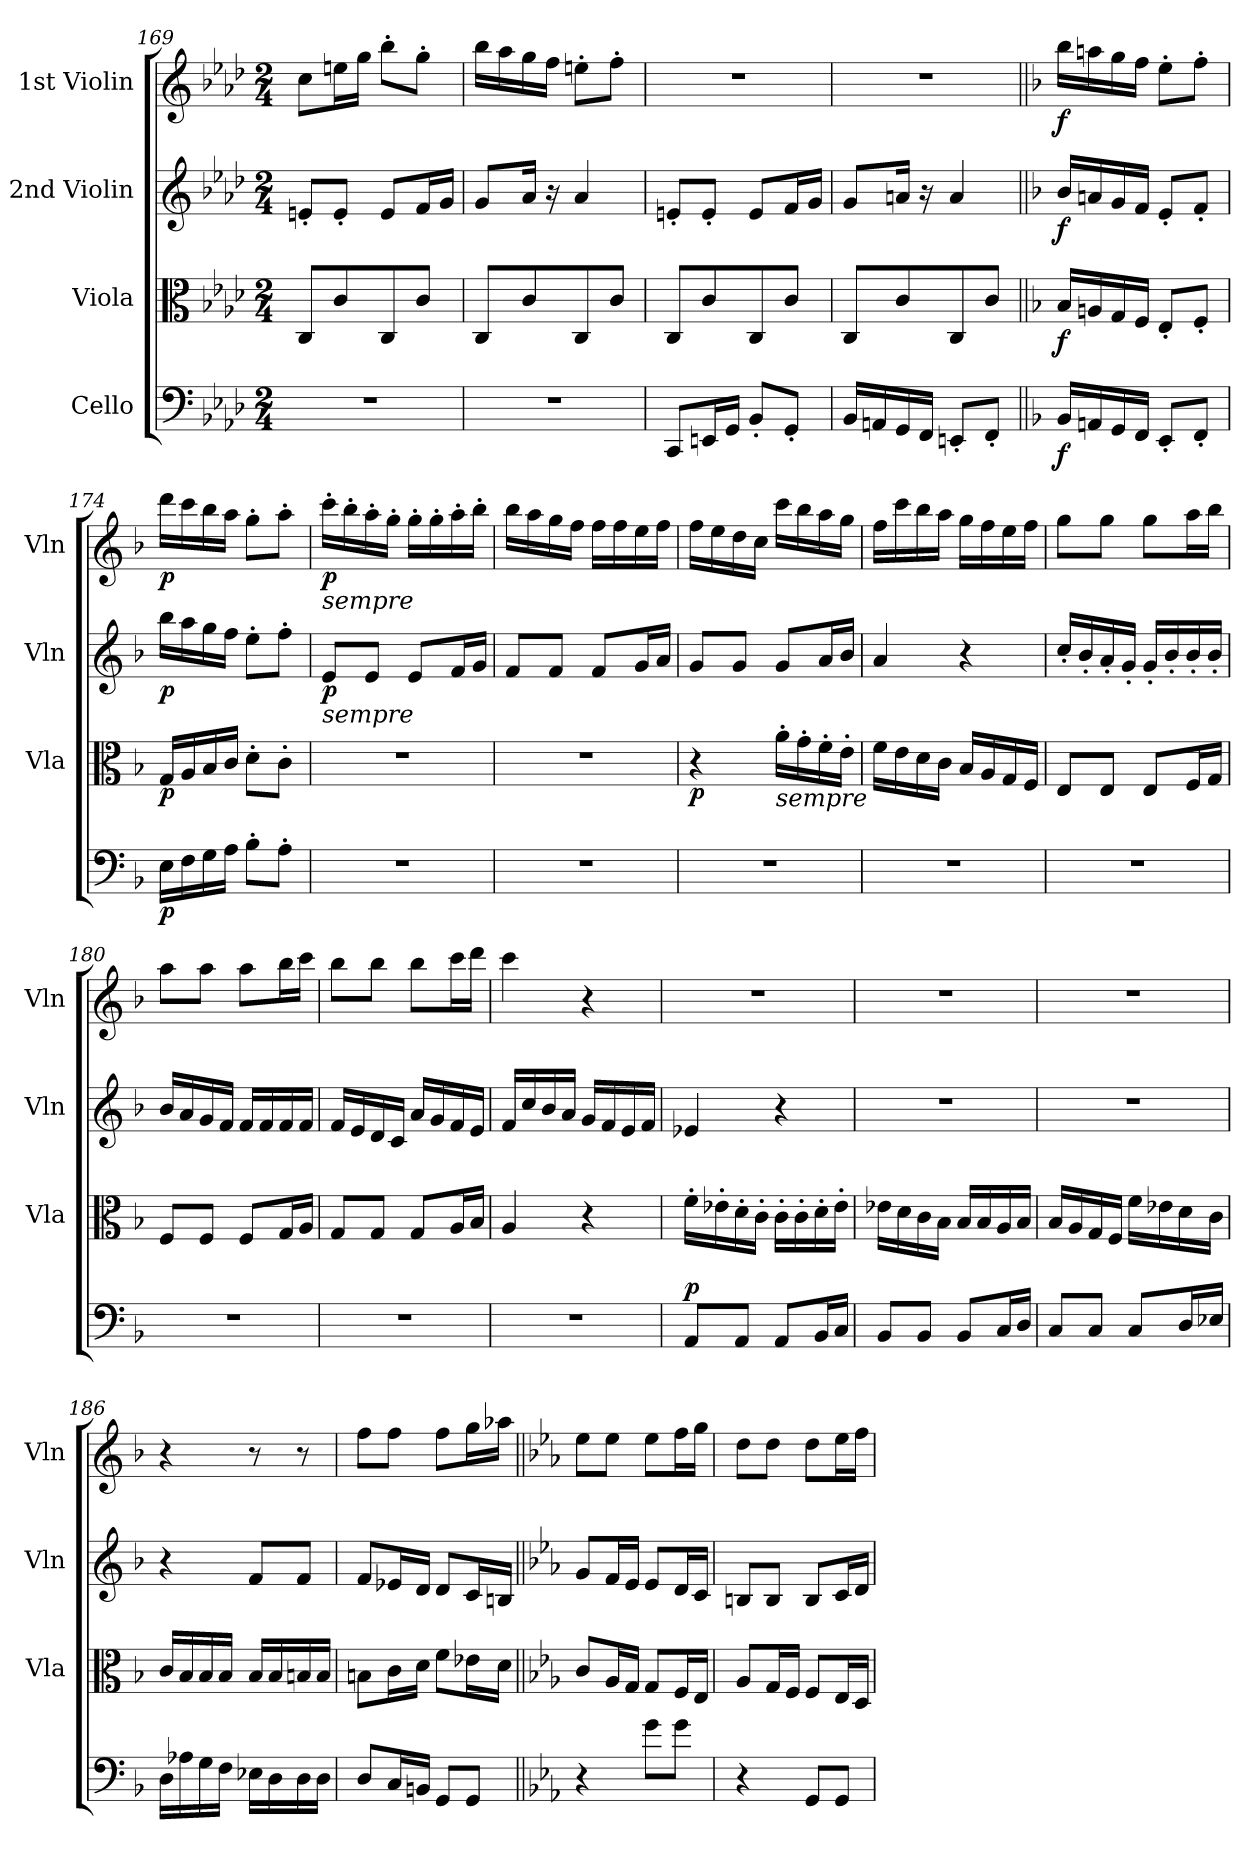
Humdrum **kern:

**kern	**dynam	**kern	**dynam	**kern	**dynam	**kern	**dynam
*part4	*part4	*part3	*part3	*part2	*part2	*part1	*part1
*staff4	*staff4	*staff3	*staff3	*staff2	*staff2	*staff1	*staff1
*I"Cello	*	*I"Viola	*	*I"2nd Violin	*	*I"1st Violin	*
*	*	*I'Vla	*	*I'Vln	*	*I'Vln	*
*clefF4	*	*clefC3	*	*clefG2	*	*clefG2	*
*k[b-e-a-d-]	*	*k[b-e-a-d-]	*	*k[b-e-a-d-]	*	*k[b-e-a-d-]	*
*A-:	*	*A-:	*	*A-:	*	*A-:	*
*M2/4	*	*M2/4	*	*M2/4	*	*M2/4	*
=169	=169	=169	=169	=169	=169	=169	=169
2r	.	8C/L	.	8en'/L	.	8cc\L	.
.	.	8c/	.	8e'/J	.	16een\L	.
.	.	.	.	.	.	16gg\JJ	.
.	.	8C/	.	8e/L	.	8bb-'\L	.
.	.	8c/J	.	16f/L	.	8gg'\J	.
.	.	.	.	16g/JJ	.	.	.
=170	=170	=170	=170	=170	=170	=170	=170
2r	.	8C/L	.	8g/L	.	16bb-\LL	.
.	.	.	.	.	.	16aa-\	.
.	.	8c/	.	16a-/Jk	.	16gg\	.
.	.	.	.	16r	.	16ff\JJ	.
.	.	8C/	.	4a-/	.	8een'\L	.
.	.	8c/J	.	.	.	8ff'\J	.
!!LO:LB:g=z
=171	=171	=171	=171	=171	=171	=171	=171
8CC/L	.	8C/L	.	8en'/L	.	2r	.
16EEn/L	.	8c/	.	8e'/J	.	.	.
16GG/JJ	.	.	.	.	.	.	.
8BB-'/L	.	8C/	.	8e/L	.	.	.
8GG'/J	.	8c/J	.	16f/L	.	.	.
.	.	.	.	16g/JJ	.	.	.
!!LO:PB:g=z
=172	=172	=172	=172	=172	=172	=172	=172
16BB-/LL	.	8C/L	.	8g/L	.	2r	.
16AAn/	.	.	.	.	.	.	.
16GG/	.	8c/	.	16an/Jk	.	.	.
16FF/JJ	.	.	.	16r	.	.	.
8EEn'/L	.	8C/	.	4a/	.	.	.
8FF'/J	.	8c/J	.	.	.	.	.
=173||	=173||	=173||	=173||	=173||	=173||	=173||	=173||
*k[b-]	*	*k[b-]	*	*k[b-]	*	*k[b-]	*
*F:	*	*F:	*	*F:	*	*F:	*
!	!LO:DY:b	!	!LO:DY:b	!	!LO:DY:b	!	!LO:DY:b
16BB-/LL	f	16B-/LL	f	16b-/LL	f	16bb-\LL	f
16AAn/	.	16An/	.	16an/	.	16aan\	.
16GG/	.	16G/	.	16g/	.	16gg\	.
16FF/JJ	.	16F/JJ	.	16f/JJ	.	16ff\JJ	.
8EE'/L	.	8E'/L	.	8e'/L	.	8ee'\L	.
8FF'/J	.	8F'/J	.	8f'/J	.	8ff'\J	.
=174	=174	=174	=174	=174	=174	=174	=174
!	!LO:DY:b	!	!LO:DY:b	!	!LO:DY:b	!	!LO:DY:b
16E\LL	p	16G/LL	p	16bb-\LL	p	16ddd\LL	p
16F\	.	16A/	.	16aa\	.	16ccc\	.
16G\	.	16B-/	.	16gg\	.	16bb-\	.
16A\JJ	.	16c/JJ	.	16ff\JJ	.	16aa\JJ	.
8B-'\L	.	8d'\L	.	8ee'\L	.	8gg'\L	.
8A'\J	.	8c'\J	.	8ff'\J	.	8aa'\J	.
=175	=175	=175	=175	=175	=175	=175	=175
!	!	!	!	!	!	!LO:TX:b:i:t=sempre	!
!	!	!	!	!LO:TX:b:i:t=sempre	!	!	!
!	!	!	!	!	!LO:DY:b	!	!LO:DY:b
2r	.	2r	.	8e/L	p	16ccc'\LL	p
.	.	.	.	.	.	16bb-'\	.
.	.	.	.	8e/J	.	16aa'\	.
.	.	.	.	.	.	16gg'\JJ	.
.	.	.	.	8e/L	.	16gg'\LL	.
.	.	.	.	.	.	16gg'\	.
.	.	.	.	16f/L	.	16aa'\	.
.	.	.	.	16g/JJ	.	16bb-'\JJ	.
=176	=176	=176	=176	=176	=176	=176	=176
2r	.	2r	.	8f/L	.	16bb-\LL	.
.	.	.	.	.	.	16aa\	.
.	.	.	.	8f/J	.	16gg\	.
.	.	.	.	.	.	16ff\JJ	.
.	.	.	.	8f/L	.	16ff\LL	.
.	.	.	.	.	.	16ff\	.
.	.	.	.	16g/L	.	16ee\	.
.	.	.	.	16a/JJ	.	16ff\JJ	.
!!LO:LB:g=z
=177	=177	=177	=177	=177	=177	=177	=177
!	!	!	!LO:DY:b	!	!	!	!
2r	.	4r	p	8g/L	.	16ff\LL	.
.	.	.	.	.	.	16ee\	.
.	.	.	.	8g/J	.	16dd\	.
.	.	.	.	.	.	16cc\JJ	.
!	!	!LO:TX:b:i:t=sempre	!	!	!	!	!
.	.	16a'\LL	.	8g/L	.	16ccc\LL	.
.	.	16g'\	.	.	.	16bb-\	.
.	.	16f'\	.	16a/L	.	16aa\	.
.	.	16e'\JJ	.	16b-/JJ	.	16gg\JJ	.
!!LO:LB:g=z
=178	=178	=178	=178	=178	=178	=178	=178
2r	.	16f\LL	.	4a/	.	16ff\LL	.
.	.	16e\	.	.	.	16ccc\	.
.	.	16d\	.	.	.	16bb-\	.
.	.	16c\JJ	.	.	.	16aa\JJ	.
.	.	16B-/LL	.	4r	.	16gg\LL	.
.	.	16A/	.	.	.	16ff\	.
.	.	16G/	.	.	.	16ee\	.
.	.	16F/JJ	.	.	.	16ff\JJ	.
=179	=179	=179	=179	=179	=179	=179	=179
2r	.	8E/L	.	16cc'/LL	.	8gg\L	.
.	.	.	.	16b-'/	.	.	.
.	.	8E/J	.	16a'/	.	8gg\J	.
.	.	.	.	16g'/JJ	.	.	.
.	.	8E/L	.	16g'/LL	.	8gg\L	.
.	.	.	.	16b-'/	.	.	.
.	.	16F/L	.	16b-'/	.	16aa\L	.
.	.	16G/JJ	.	16b-'/JJ	.	16bb-\JJ	.
=180	=180	=180	=180	=180	=180	=180	=180
2r	.	8F/L	.	16b-/LL	.	8aa\L	.
.	.	.	.	16a/	.	.	.
.	.	8F/J	.	16g/	.	8aa\J	.
.	.	.	.	16f/JJ	.	.	.
.	.	8F/L	.	16f/LL	.	8aa\L	.
.	.	.	.	16f/	.	.	.
.	.	16G/L	.	16f/	.	16bb-\L	.
.	.	16A/JJ	.	16f/JJ	.	16ccc\JJ	.
=181	=181	=181	=181	=181	=181	=181	=181
2r	.	8G/L	.	16f/LL	.	8bb-\L	.
.	.	.	.	16e/	.	.	.
.	.	8G/J	.	16d/	.	8bb-\J	.
.	.	.	.	16c/JJ	.	.	.
.	.	8G/L	.	16a/LL	.	8bb-\L	.
.	.	.	.	16g/	.	.	.
.	.	16A/L	.	16f/	.	16ccc\L	.
.	.	16B-/JJ	.	16e/JJ	.	16ddd\JJ	.
=182	=182	=182	=182	=182	=182	=182	=182
2r	.	4A/	.	16f/LL	.	4ccc\	.
.	.	.	.	16cc/	.	.	.
.	.	.	.	16b-/	.	.	.
.	.	.	.	16a/JJ	.	.	.
.	.	4r	.	16g/LL	.	4r	.
.	.	.	.	16f/	.	.	.
.	.	.	.	16e/	.	.	.
.	.	.	.	16f/JJ	.	.	.
!!LO:PB:g=z
=183	=183	=183	=183	=183	=183	=183	=183
!	!LO:DY:a	!	!	!	!	!	!
8AA/L	p	16f'\LL	.	4e-X/	.	2r	.
.	.	16e-X'\	.	.	.	.	.
8AA/J	.	16d'\	.	.	.	.	.
.	.	16c'\JJ	.	.	.	.	.
8AA/L	.	16c'\LL	.	4r	.	.	.
.	.	16c'\	.	.	.	.	.
16BB-/L	.	16d'\	.	.	.	.	.
16C/JJ	.	16e-'\JJ	.	.	.	.	.
!!LO:PB:g=z
=184	=184	=184	=184	=184	=184	=184	=184
8BB-/L	.	16e-X\LL	.	2r	.	2r	.
.	.	16d\	.	.	.	.	.
8BB-/J	.	16c\	.	.	.	.	.
.	.	16B-\JJ	.	.	.	.	.
8BB-/L	.	16B-/LL	.	.	.	.	.
.	.	16B-/	.	.	.	.	.
16C/L	.	16A/	.	.	.	.	.
16D/JJ	.	16B-/JJ	.	.	.	.	.
=185	=185	=185	=185	=185	=185	=185	=185
8C/L	.	16B-/LL	.	2r	.	2r	.
.	.	16A/	.	.	.	.	.
8C/J	.	16G/	.	.	.	.	.
.	.	16F/JJ	.	.	.	.	.
8C/L	.	16f\LL	.	.	.	.	.
.	.	16e-X\	.	.	.	.	.
16D/L	.	16d\	.	.	.	.	.
16E-X/JJ	.	16c\JJ	.	.	.	.	.
=186	=186	=186	=186	=186	=186	=186	=186
16D\LL	.	16c/LL	.	4r	.	4r	.
16A-X\	.	16B-/	.	.	.	.	.
16G\	.	16B-/	.	.	.	.	.
16F\JJ	.	16B-/JJ	.	.	.	.	.
16E-X\LL	.	16B-/LL	.	8f/L	.	8r	.
16D\	.	16B-/	.	.	.	.	.
16D\	.	16Bn/	.	8f/J	.	8r	.
16D\JJ	.	16B/JJ	.	.	.	.	.
=187	=187	=187	=187	=187	=187	=187	=187
8D/L	.	8Bn\L	.	8f/L	.	8ff\L	.
16C/L	.	16c\L	.	16e-X/L	.	8ff\J	.
16BBn/JJ	.	16d\JJ	.	16d/JJ	.	.	.
8GG/L	.	8f\L	.	8d/L	.	8ff\L	.
8GG/J	.	16e-X\L	.	16c/L	.	16gg\L	.
.	.	16d\JJ	.	16Bn/JJ	.	16aa-X\JJ	.
=188||	=188||	=188||	=188||	=188||	=188||	=188||	=188||
*k[b-e-a-]	*	*k[b-e-a-]	*	*k[b-e-a-]	*	*k[b-e-a-]	*
*E-:	*	*E-:	*	*E-:	*	*E-:	*
4r	.	8c/L	.	8g/L	.	8ee-\L	.
.	.	16A-/L	.	16f/L	.	8ee-\J	.
.	.	16G/JJ	.	16e-/JJ	.	.	.
8g\L	.	8G/L	.	8e-/L	.	8ee-\L	.
8g\J	.	16F/L	.	16d/L	.	16ff\L	.
.	.	16E-/JJ	.	16c/JJ	.	16gg\JJ	.
!!LO:LB:g=z
=189	=189	=189	=189	=189	=189	=189	=189
4r	.	8A-/L	.	8Bn/L	.	8dd\L	.
.	.	16G/L	.	8B/J	.	8dd\J	.
.	.	16F/JJ	.	.	.	.	.
8GG/L	.	8F/L	.	8B/L	.	8dd\L	.
8GG/J	.	16E-/L	.	16c/L	.	16ee-\L	.
.	.	16D/JJ	.	16d/JJ	.	16ff\JJ	.
=	=	=	=	=	=	=	=
*-	*-	*-	*-	*-	*-	*-	*-
